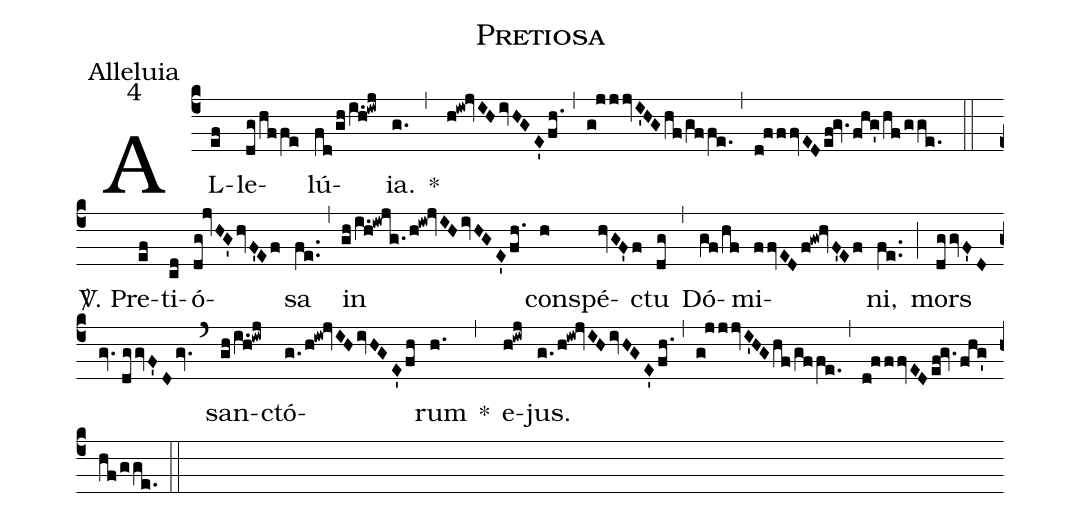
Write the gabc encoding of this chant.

name:Pretiosa;
office-part:Alleluia;
mode:4;
%%
(c4) AL(ef)le(dg/hffe)lú(fd/gh/i.h!iwj){ia}.(g.) *(,) (h!iw!jvIHivHGE'fh.) (,) (g!jjjvI'HGhf/gffe.) (,) (d!fffvEDef!gv.fhg'/hf/gge.) (::) <sp>V/</sp>. Pre(ef)ti(cd)ó(dg!jvHG'hvF'Ef)sa(fe..) (,) in(gh/i.h!iwjg./h!iw!jvIHivHGE'fh.) con(h)spé(hvGF'f)ctu(dg) (,) Dó(gf/hf)mi(ffvEDf!gw!hvF'Ef)ni,(fe..) (;) mors(dggvF'Dgv.//dggvF'Dgv.) (`) san(gh/i.h!iwj)ctó(g./h!iw!jvIHivHGE'fh)rum(h.) *(,) e(h!iwj)jus.(g./h!iw!jvIHivHGE'fh.) (,) (g!jjjvI'HGhf/gffe.) (,) (d!fffvEDef!gv.fhg'/hf/gge.) (::)
